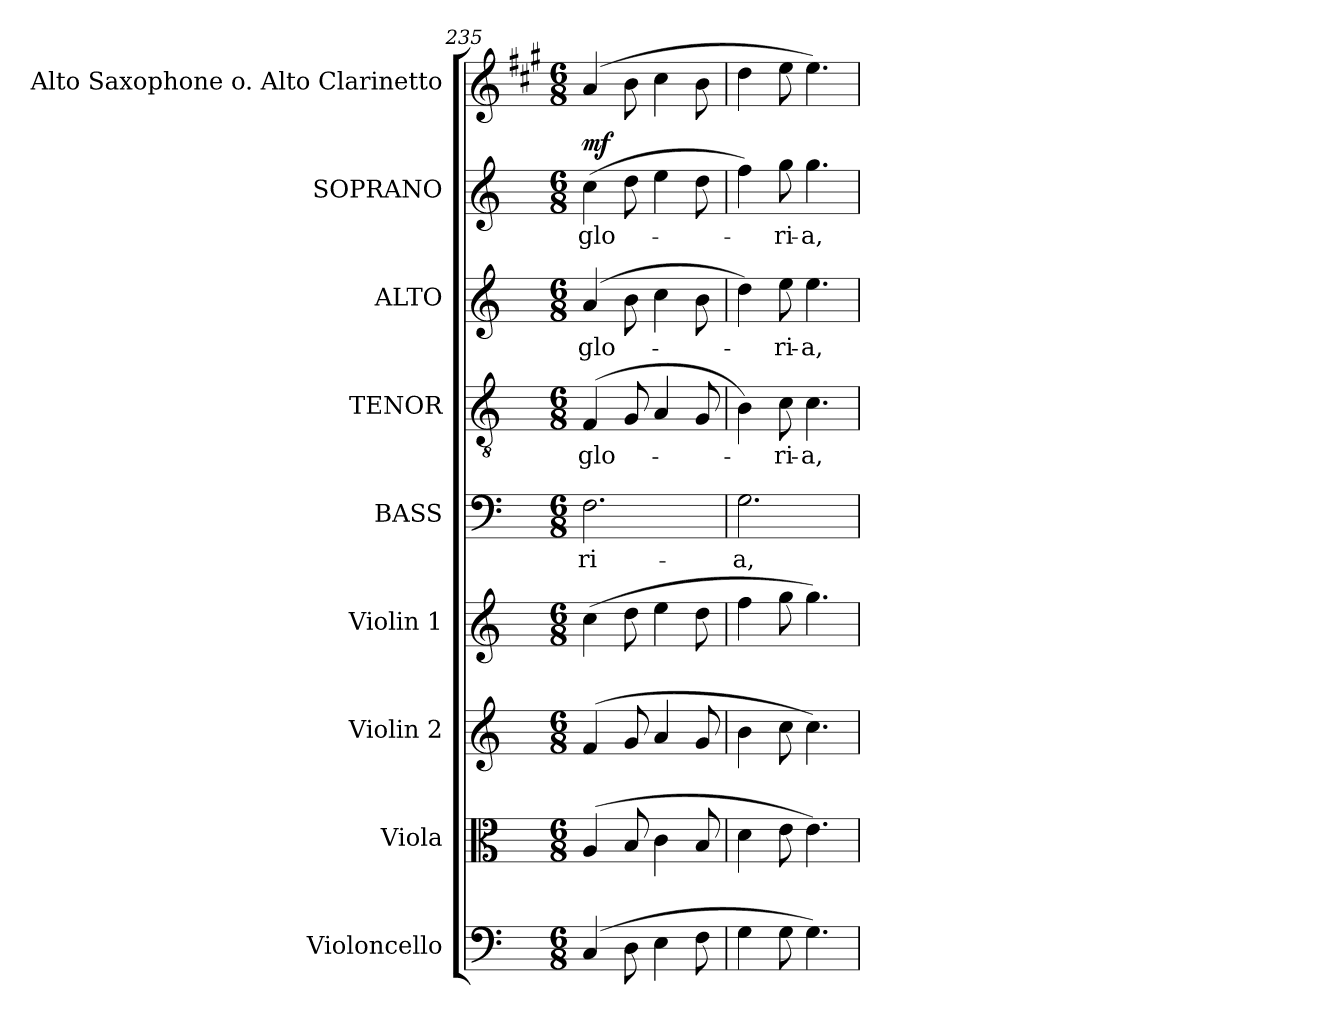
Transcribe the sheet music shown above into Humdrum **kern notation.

**kern	**kern	**kern	**kern	**kern	**text	**kern	**text	**kern	**text	**kern	**text	**dynam	**kern
*part9	*part8	*part7	*part6	*part5	*part5	*part4	*part4	*part3	*part3	*part2	*part2	*part2	*part1
*staff9	*staff8	*staff7	*staff6	*staff5	*staff5	*staff4	*staff4	*staff3	*staff3	*staff2	*staff2	*staff2	*staff1
*I"Violoncello	*I"Viola	*I"Violin 2	*I"Violin 1	*I"BASS	*	*I"TENOR	*	*I"ALTO	*	*I"SOPRANO	*	*	*I"Alto Saxophone o. Alto Clarinetto
*I'Vc.	*I'Vla.	*I'Vln. 2	*I'Vln. 1	*I'B.	*	*I'T.	*	*I'A.	*	*I'S.	*	*	*I'Alto Sax. o. Alto Clar.
*clefF4	*clefC3	*clefG2	*clefG2	*clefF4	*	*clefGv2	*	*clefG2	*	*clefG2	*	*	*clefG2
*	*	*	*	*	*	*ITrd7c12	*	*	*	*	*	*	*ITrd5c9
*k[]	*k[]	*k[]	*k[]	*k[]	*	*k[]	*	*k[]	*	*k[]	*	*	*k[]
*C:	*C:	*C:	*C:	*C:	*	*C:	*	*C:	*	*C:	*	*	*C:
*M6/8	*M6/8	*M6/8	*M6/8	*M6/8	*	*M6/8	*	*M6/8	*	*M6/8	*	*	*M6/8
=235	=235	=235	=235	=235	=235	=235	=235	=235	=235	=235	=235	=235	=235
!	!	!	!	!	!LO:LY:b:color=#000000	!	!	!	!	!	!	!	!
!	!	!	!	!	!	!	!LO:LY:b:color=#000000	!	!	!	!	!	!
!	!	!	!	!	!	!	!	!	!LO:LY:b:color=#000000	!	!	!	!
!	!	!	!	!	!	!	!	!	!	!	!LO:LY:b:color=#000000	!	!
(4Ci/	(4Ai/	(4fi/	(4cci\	2.Fi\	-ri-	(4FFi/	glo-	(4ai/	glo-	(4cci\	glo-	mf	(4ci/
8Di\	8Bi/	8gi/	8ddi\	.	.	8GGi/	.	8bi\	.	8ddi\	.	.	8di\
4Ei\	4ci\	4ai/	4eei\	.	.	4AAi/	.	4cci\	.	4eei\	.	.	4ei\
8Fi\	8Bi/	8gi/	8ddi\	.	.	8GGi/	.	8bi\	.	8ddi\	.	.	8di\
=236	=236	=236	=236	=236	=236	=236	=236	=236	=236	=236	=236	=236	=236
!	!	!	!	!	!LO:LY:b:color=#000000	!	!	!	!	!	!	!	!
4Gi\	4di\	4bi\	4ffi\	2.Gi\	-a,	4BBi\)	.	4ddi\)	.	4ffi\)	.	.	4fi\
!	!	!	!	!	!	!	!LO:LY:b:color=#000000	!	!	!	!	!	!
!	!	!	!	!	!	!	!	!	!LO:LY:b:color=#000000	!	!	!	!
!	!	!	!	!	!	!	!	!	!	!	!LO:LY:b:color=#000000	!	!
8Gi\	8ei\	8cci\	8ggi\	.	.	8Ci\	-ri-	8eei\	-ri-	8ggi\	-ri-	.	8gi\
!	!	!	!	!	!	!	!LO:LY:b:color=#000000	!	!	!	!	!	!
!	!	!	!	!	!	!	!	!	!LO:LY:b:color=#000000	!	!	!	!
!	!	!	!	!	!	!	!	!	!	!	!LO:LY:b:color=#000000	!	!
4.Gi\)	4.ei\)	4.cci\)	4.ggi\)	.	.	4.Ci\	-a,	4.eei\	-a,	4.ggi\	-a,	.	4.gi\)
=	=	=	=	=	=	=	=	=	=	=	=	=	=
*-	*-	*-	*-	*-	*-	*-	*-	*-	*-	*-	*-	*-	*-
